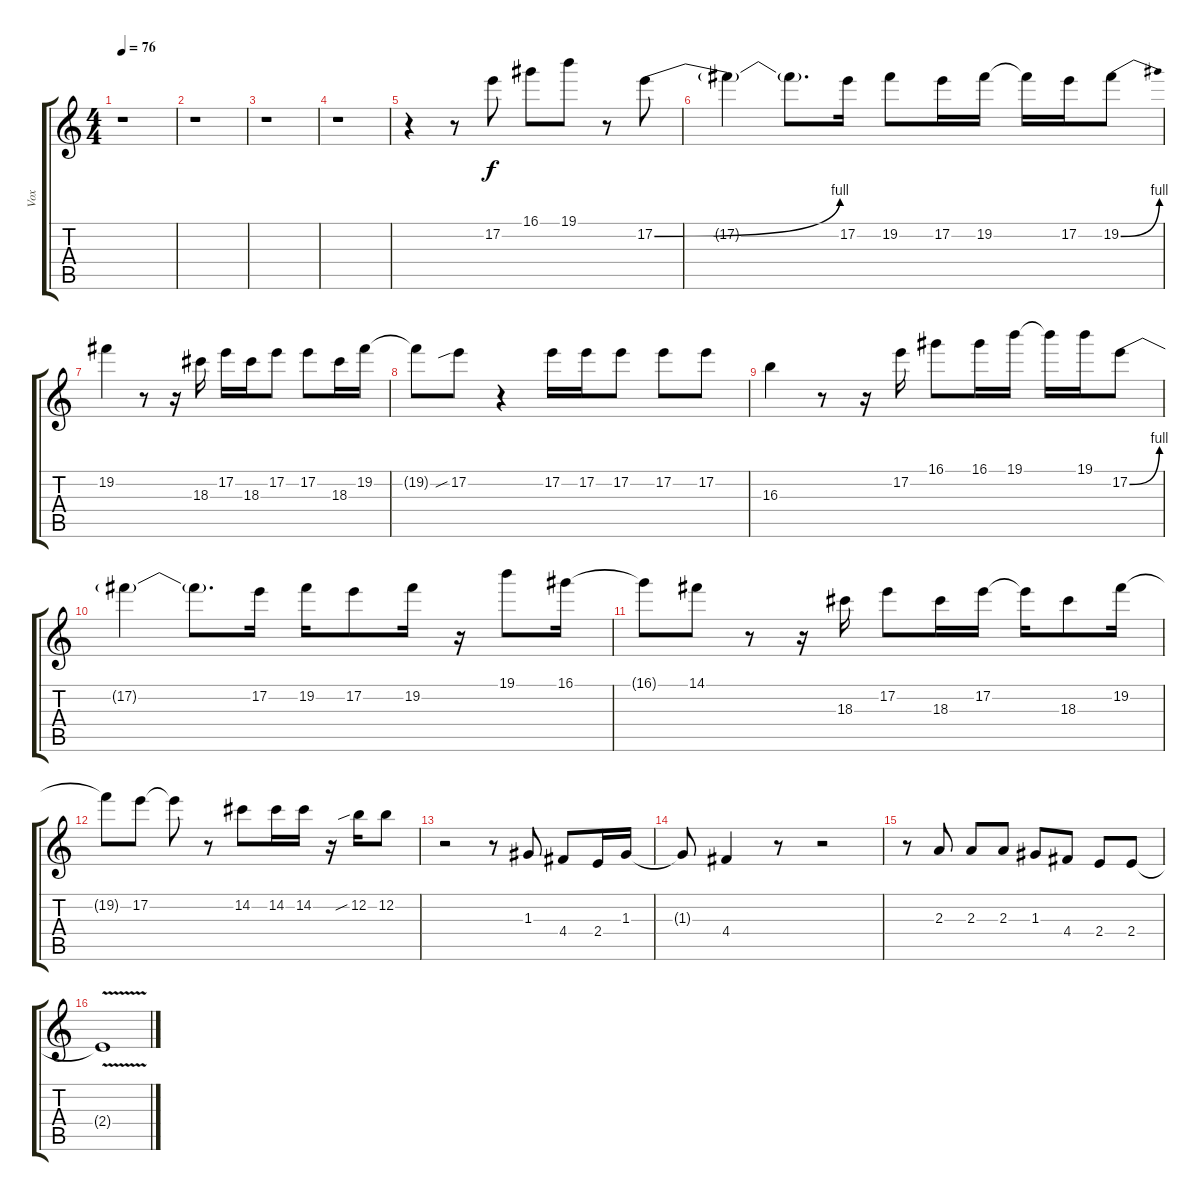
\track ("Vox" "Vox") {instrument overdrivenguitar}
\staff {score tabs}
\tuning (E4 B3 G3 D3 A2 E2) {hide}
\ts (4 4)
\tempo 76
\clef g2
\ks c
r.1{dy f} |
r.1 |
r.1 |
r.1 |
r.4 r.8 17.2.8 16.1.8 19.1.8 r.8 17.2{be (bend 0 0 60 4)}.8 |
17.2{t}.4 17.2{t}.8{d} 17.2.16 19.2.8 17.2.16 19.2.16 19.2{t}.16 17.2.16 19.2{be (bend 0 0 60 4)}.8 |
19.2.4 r.8 r.16 18.3.16 17.2.16 18.3.16 17.2.8 17.2.8 18.3.16 19.2.16 |
19.2{t}.8 17.2{sib}.8 r.4 17.2.16 17.2.16 17.2.8 17.2.8 17.2.8 |
16.3.4 r.8 r.16 17.2.16 16.1.8 16.1.16 19.1.16 19.1{t}.16 19.1.16 17.2{be (bend 0 0 60 4)}.8 |
17.2{t}.4 17.2{t}.8{d} 17.2.16 19.2.16 17.2.8 19.2.16 r.16 19.1.8 16.1.16 |
16.1{t}.8 14.1.8 r.8 r.16 18.3.16 17.2.8 18.3.16 17.2.16 17.2{t}.16 18.3.8 19.2.16 |
19.2{t}.8 17.2.8 17.2{t}.8 r.8 14.2.8 14.2.16 14.2.16 r.16 12.2{sib}.16 12.2.8 |
r.2 r.8 1.3.8 4.4.8 2.4.16 1.3.16 |
1.3{t}.8 4.4.4 r.8 r.2 |
r.8 2.3.8 2.3.8 2.3.8 1.3.8 4.4.8 2.4.8 2.4.8 |
2.4{v t}.1
